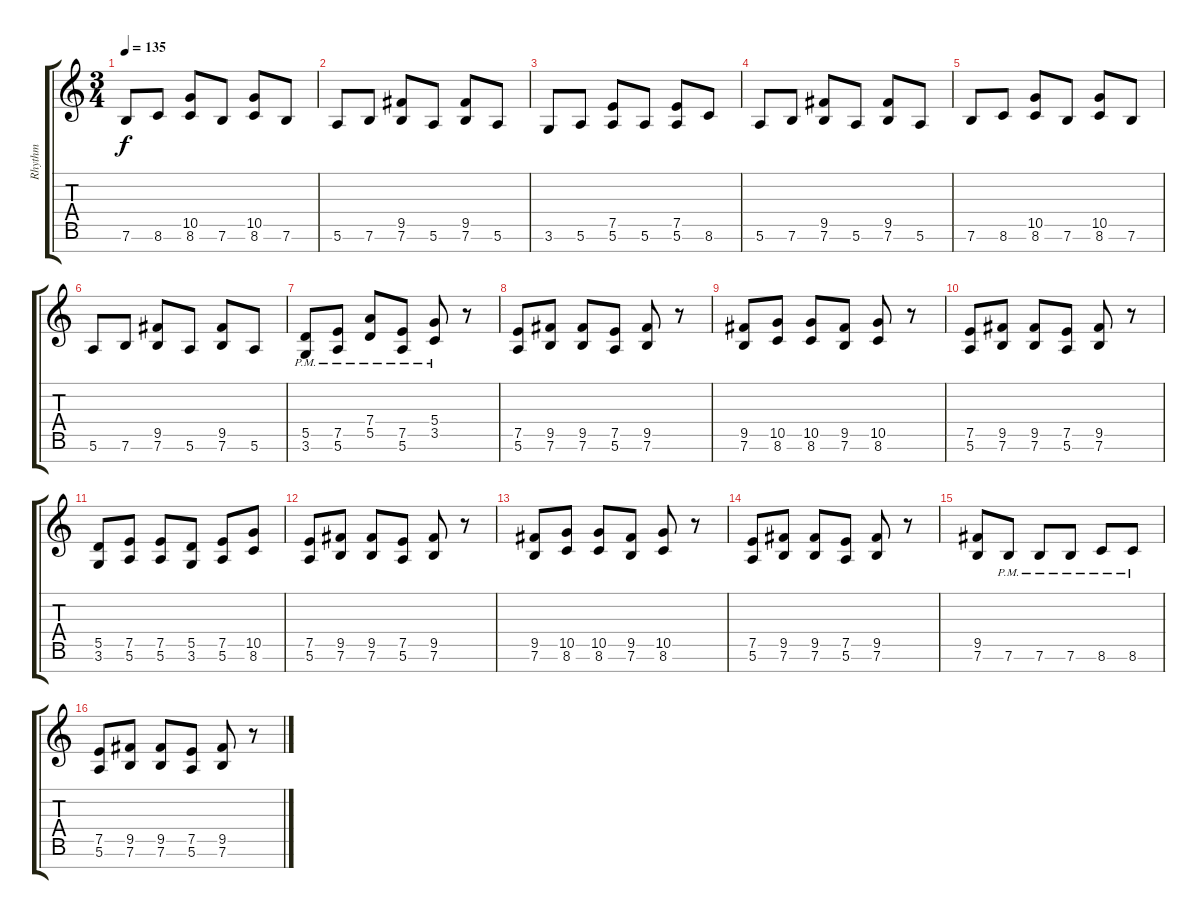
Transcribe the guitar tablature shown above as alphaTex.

\track ("Rhythm" "Rhythm") {instrument distortionguitar}
\staff {score tabs}
\tuning (E4 B3 G3 D3 A2 E2 B1) {hide}
\ts (3 4)
\tempo 135
\clef g2
\ks c
7.6.8{dy f} 8.6.8 (10.5 8.6).8 7.6.8 (10.5 8.6).8 7.6.8 |
5.6.8 7.6.8 (9.5 7.6).8 5.6.8 (9.5 7.6).8 5.6.8 |
3.6.8 5.6.8 (7.5 5.6).8 5.6.8 (7.5 5.6).8 8.6.8 |
5.6.8 7.6.8 (9.5 7.6).8 5.6.8 (9.5 7.6).8 5.6.8 |
7.6.8 8.6.8 (10.5 8.6).8 7.6.8 (10.5 8.6).8 7.6.8 |
5.6.8 7.6.8 (9.5 7.6).8 5.6.8 (9.5 7.6).8 5.6.8 |
(5.5{pm} 3.6{pm}).8 (7.5{pm} 5.6{pm}).8 (7.4{pm} 5.5{pm}).8 (7.5{pm} 5.6{pm}).8 (5.4{pm} 3.5{pm}).8 r.8 |
(7.5 5.6).8 (9.5 7.6).8 (9.5 7.6).8 (7.5 5.6).8 (9.5 7.6).8 r.8 |
(9.5 7.6).8 (10.5 8.6).8 (10.5 8.6).8 (9.5 7.6).8 (10.5 8.6).8 r.8 |
(7.5 5.6).8 (9.5 7.6).8 (9.5 7.6).8 (7.5 5.6).8 (9.5 7.6).8 r.8 |
(5.5 3.6).8 (7.5 5.6).8 (7.5 5.6).8 (5.5 3.6).8 (7.5 5.6).8 (10.5 8.6).8 |
(7.5 5.6).8 (9.5 7.6).8 (9.5 7.6).8 (7.5 5.6).8 (9.5 7.6).8 r.8 |
(9.5 7.6).8 (10.5 8.6).8 (10.5 8.6).8 (9.5 7.6).8 (10.5 8.6).8 r.8 |
(7.5 5.6).8 (9.5 7.6).8 (9.5 7.6).8 (7.5 5.6).8 (9.5 7.6).8 r.8 |
(9.5 7.6).8 7.6{pm}.8 7.6{pm}.8 7.6{pm}.8 8.6{pm}.8 8.6{pm}.8 |
(7.5 5.6).8 (9.5 7.6).8 (9.5 7.6).8 (7.5 5.6).8 (9.5 7.6).8 r.8
